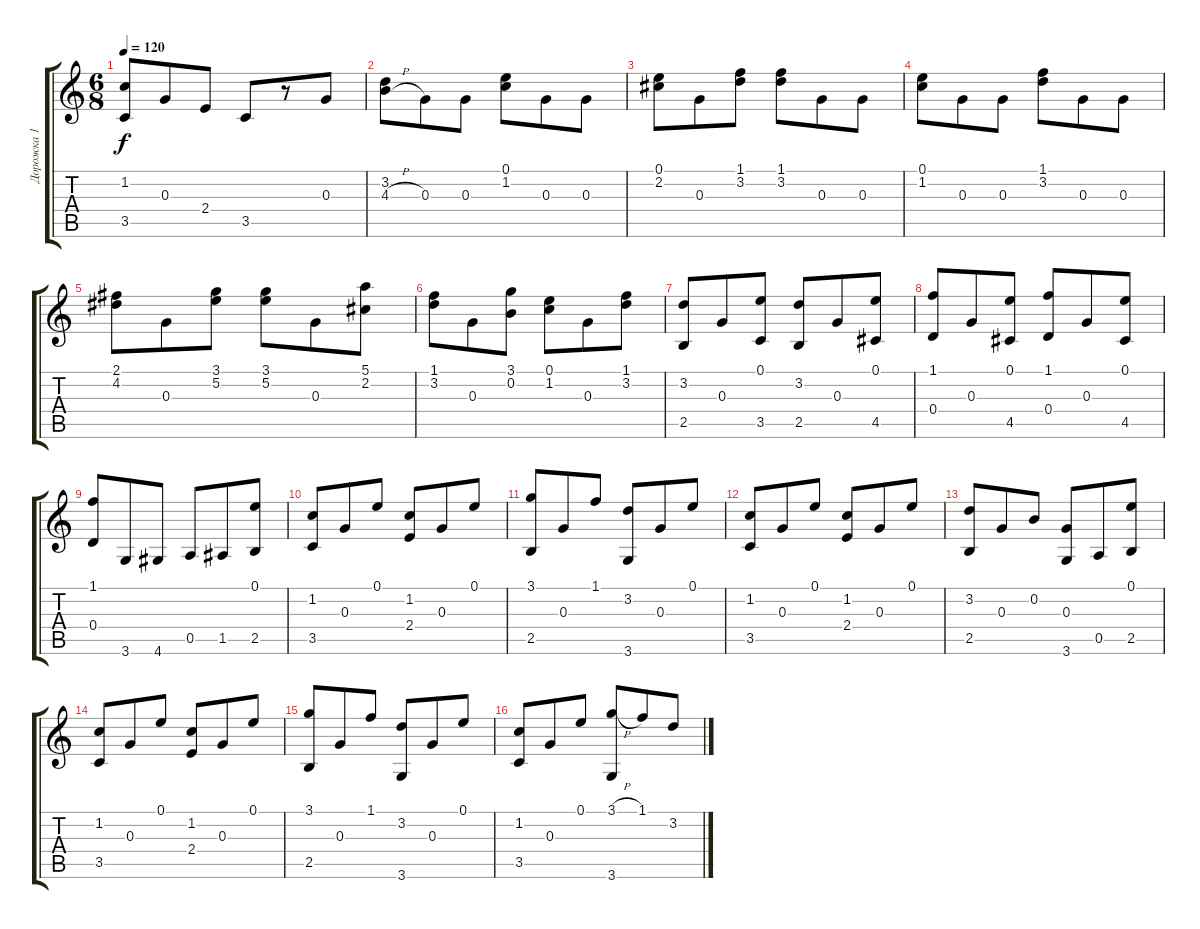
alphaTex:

\track ("Дорожка 1" "Дорожка 1") {instrument acousticguitarnylon}
\staff {score tabs}
\tuning (E4 B3 G3 D3 A2 E2) {hide}
\ts (6 8)
\tempo 120
\clef g2
\ks c
(1.2 3.5).8{dy f} 0.3.8 2.4.8 3.5.8 r.8 0.3.8 |
(3.2 4.3{h}).8 0.3.8 0.3.8 (0.1 1.2).8 0.3.8 0.3.8 |
(0.1 2.2).8 0.3.8 (1.1 3.2).8 (1.1 3.2).8 0.3.8 0.3.8 |
(0.1 1.2).8 0.3.8 0.3.8 (1.1 3.2).8 0.3.8 0.3.8 |
(2.1 4.2).8 0.3.8 (3.1 5.2).8 (3.1 5.2).8 0.3.8 (5.1 2.2).8 |
(1.1 3.2).8 0.3.8 (3.1 0.2).8 (0.1 1.2).8 0.3.8 (1.1 3.2).8 |
(3.2 2.5).8 0.3.8 (0.1 3.5).8 (3.2 2.5).8 0.3.8 (0.1 4.5).8 |
(1.1 0.4).8 0.3.8 (0.1 4.5).8 (1.1 0.4).8 0.3.8 (0.1 4.5).8 |
(1.1 0.4).8 3.6.8 4.6.8 0.5.8 1.5.8 (0.1 2.5).8 |
(1.2 3.5).8 0.3.8 0.1.8 (1.2 2.4).8 0.3.8 0.1.8 |
(3.1 2.5).8 0.3.8 1.1.8 (3.2 3.6).8 0.3.8 0.1.8 |
(1.2 3.5).8 0.3.8 0.1.8 (1.2 2.4).8 0.3.8 0.1.8 |
(3.2 2.5).8 0.3.8 0.2.8 (0.3 3.6).8 0.5.8 (0.1 2.5).8 |
(1.2 3.5).8 0.3.8 0.1.8 (1.2 2.4).8 0.3.8 0.1.8 |
(3.1 2.5).8 0.3.8 1.1.8 (3.2 3.6).8 0.3.8 0.1.8 |
(1.2 3.5).8 0.3.8 0.1.8 (3.1{h} 3.6).8 1.1.8 3.2.8
